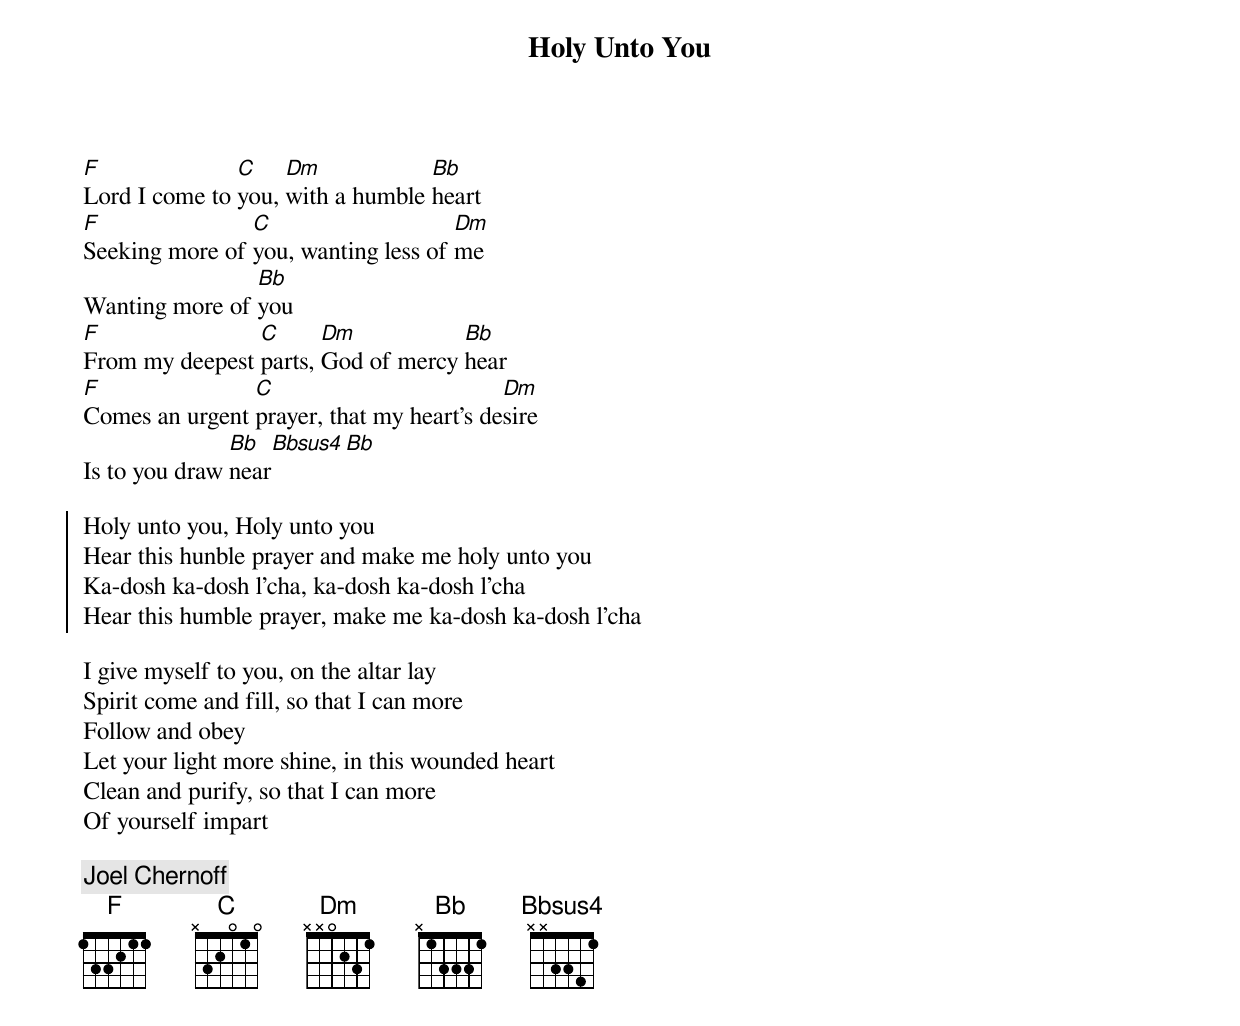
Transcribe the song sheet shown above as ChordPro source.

{t:Holy Unto You}
{su:Kadosh L'cha}
[F]Lord I come to [C]you, [Dm]with a humble [Bb]heart
[F]Seeking more of [C]you, wanting less of [Dm]me
Wanting more of [Bb]you
[F]From my deepest [C]parts, [Dm]God of mercy [Bb]hear
[F]Comes an urgent [C]prayer, that my heart's de[Dm]sire
Is to you draw [Bb]near[Bbsus4][Bb]

{soc}
Holy unto you, Holy unto you
Hear this hunble prayer and make me holy unto you
Ka-dosh ka-dosh l'cha, ka-dosh ka-dosh l'cha
Hear this humble prayer, make me ka-dosh ka-dosh l'cha
{eoc}

I give myself to you, on the altar lay
Spirit come and fill, so that I can more
Follow and obey
Let your light more shine, in this wounded heart
Clean and purify, so that I can more
Of yourself impart

{c:Joel Chernoff}
